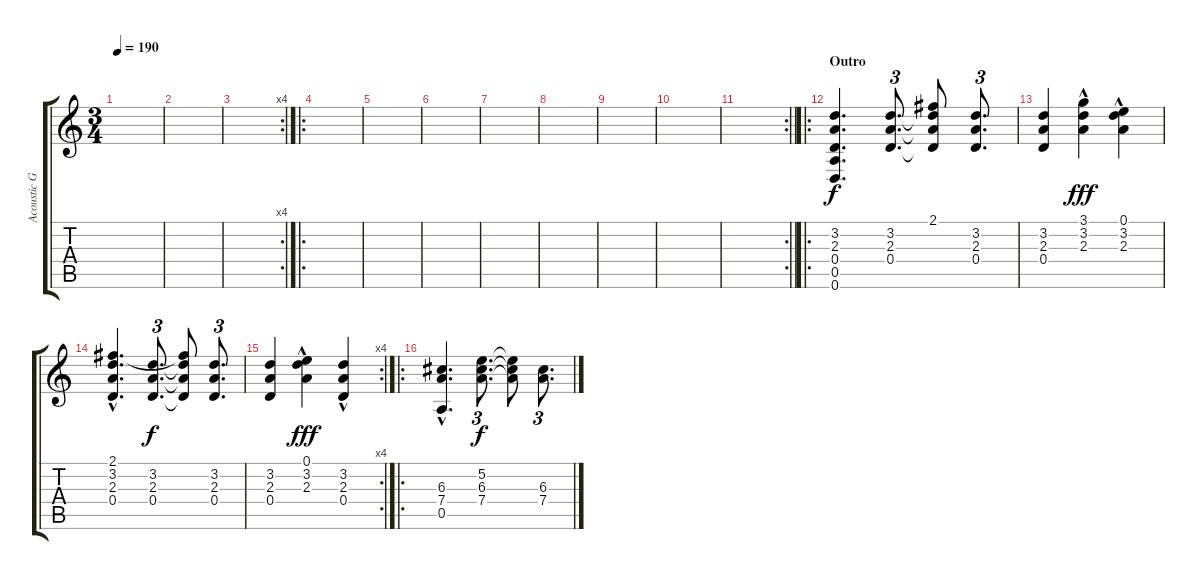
\track ("Acoustic Guitar" "Acoustic G") {instrument acousticguitarsteel}
\staff {score tabs}
\tuning (E4 B3 G3 D3 A2 D2) {hide}
\ts (3 4)
\tempo 190
\clef g2
\ks c
|
|
\rc 4
|
\ro
|
|
|
|
|
|
|
\rc 2
\barLineRight lightlight
|
\ro
\section ("" "Outro")
(3.2 2.3 0.4 0.5 0.6).4{d} (3.2 2.3 0.4).8{d tu (3 2)} (2.1 3.2{t} 2.3{t} 0.4{t}).8 (3.2 2.3 0.4).8{d tu (3 2)} |
(3.2 2.3 0.4).4 (3.1{hac} 3.2 2.3).4{dy fff} (0.1{hac} 3.2 2.3).4 |
(2.1{hac} 3.2 2.3 0.4).4{d} (3.2 2.3 0.4).8{d tu (3 2) dy f} (2.1{t} 3.2{t} 2.3{t} 0.4{t}).8 (3.2 2.3 0.4).8{d tu (3 2)} |
\rc 4
(3.2 2.3 0.4).4 (0.1{hac} 3.2 2.3).4{dy fff} (3.2{hac} 2.3 0.4).4 |
\ro
(6.3{hac} 7.4 0.5).4{d} (5.2 6.3 7.4).8{d tu (3 2) dy f} (5.2{t} 6.3{t} 7.4{t}).8 (6.3 7.4).8{d tu (3 2)}
